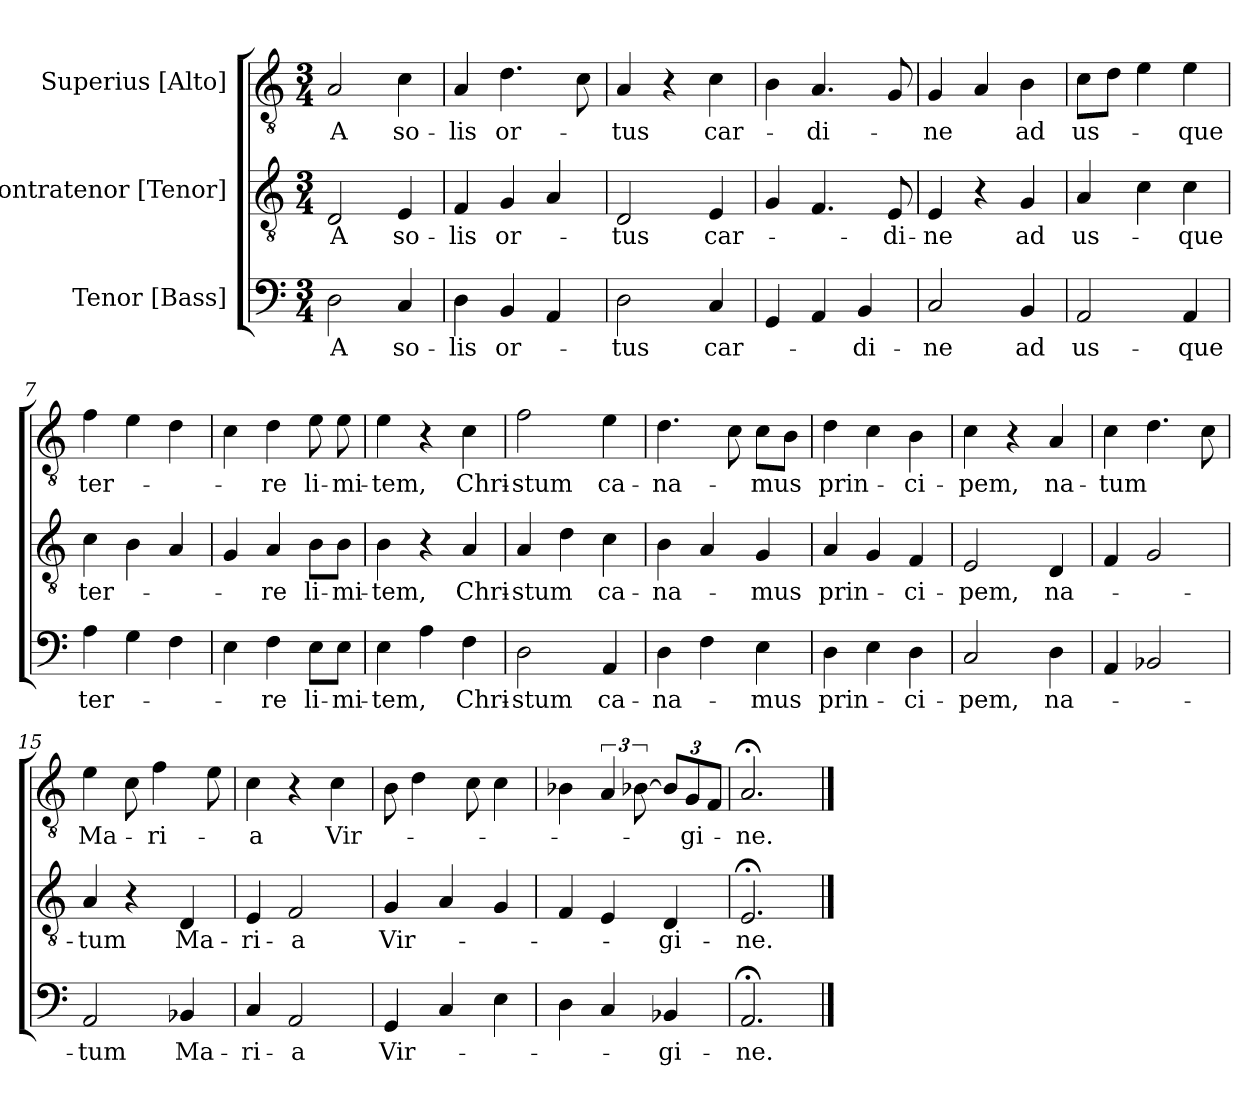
**kern	**text	**kern	**text	**kern	**text
*part3	*part3	*part2	*part2	*part1	*part1
*staff3	*staff3	*staff2	*staff2	*staff1	*staff1
*I"Tenor [Bass]	*	*I"Contratenor [Tenor]	*	*I"Superius [Alto]	*
*clefF4	*	*clefGv2	*	*clefGv2	*
*k[]	*	*k[]	*	*k[]	*
*a:	*	*a:	*	*a:	*
*M3/4	*	*M3/4	*	*M3/4	*
=1	=1	=1	=1	=1	=1
!	!LO:LY:b	!	!LO:LY:b	!	!LO:LY:b
2D\	A	2D/	A	2A/	A
!	!LO:LY:b	!	!LO:LY:b	!	!LO:LY:b
4C/	so-	4E/	so-	4c\	so-
=2	=2	=2	=2	=2	=2
!	!LO:LY:b	!	!LO:LY:b	!	!LO:LY:b
4D\	-lis	4F/	-lis	4A/	-lis
!	!LO:LY:b	!	!LO:LY:b	!	!LO:LY:b
4BB/	or-	4G/	or-	4.d\	or-
4AA/	.	4A/	.	.	.
.	.	.	.	8c\	.
=3	=3	=3	=3	=3	=3
!	!LO:LY:b	!	!LO:LY:b	!	!LO:LY:b
2D\	-tus	2D/	-tus	4A/	-tus
.	.	.	.	4r	.
!	!LO:LY:b	!	!LO:LY:b	!	!LO:LY:b
4C/	car-	4E/	car-	4c\	car-
=4	=4	=4	=4	=4	=4
4GG/	.	4G/	.	4B\	.
!	!	!	!	!	!LO:LY:b
4AA/	.	4.F/	.	4.A/	-di-
!	!LO:LY:b	!	!	!	!
4BB/	-di-	.	.	.	.
!	!	!	!LO:LY:b	!	!
.	.	8E/	-di-	8G/	.
=5	=5	=5	=5	=5	=5
!	!LO:LY:b	!	!LO:LY:b	!	!LO:LY:b
2C/	-ne	4E/	-ne	4G/	-ne
.	.	4r	.	4A/	.
!	!LO:LY:b	!	!LO:LY:b	!	!LO:LY:b
4BB/	ad	4G/	ad	4B\	ad
=6	=6	=6	=6	=6	=6
!	!LO:LY:b	!	!LO:LY:b	!	!LO:LY:b
2AA/	us-	4A/	us-	8c\L	us-
.	.	.	.	8d\J	.
.	.	4c\	.	4e\	.
!	!LO:LY:b	!	!LO:LY:b	!	!LO:LY:b
4AA/	-que	4c\	-que	4e\	-que
!!LO:LB:g=z
=7	=7	=7	=7	=7	=7
!	!LO:LY:b	!	!LO:LY:b	!	!LO:LY:b
4A\	ter-	4c\	ter-	4f\	ter-
4G\	.	4B\	.	4e\	.
4F\	.	4A/	.	4d\	.
=8	=8	=8	=8	=8	=8
4E\	.	4G/	.	4c\	.
!	!LO:LY:b	!	!LO:LY:b	!	!LO:LY:b
4F\	-re	4A/	-re	4d\	-re
!	!LO:LY:b	!	!LO:LY:b	!	!LO:LY:b
8E\L	li-	8B\L	li-	8e\	li-
!	!LO:LY:b	!	!LO:LY:b	!	!LO:LY:b
8E\J	-mi-	8B\J	-mi-	8e\	-mi-
=9	=9	=9	=9	=9	=9
!	!LO:LY:b	!	!LO:LY:b	!	!LO:LY:b
4E\	-tem,	4B\	-tem,	4e\	-tem,
4A\	.	4r	.	4r	.
!	!LO:LY:b	!	!LO:LY:b	!	!LO:LY:b
4F\	Chri-	4A/	Chri-	4c\	Chri-
=10	=10	=10	=10	=10	=10
!	!LO:LY:b	!	!LO:LY:b	!	!LO:LY:b
2D\	-stum	4A/	-stum	2f\	-stum
.	.	4d\	.	.	.
!	!LO:LY:b	!	!LO:LY:b	!	!LO:LY:b
4AA/	ca-	4c\	ca-	4e\	ca-
=11	=11	=11	=11	=11	=11
!	!LO:LY:b	!	!LO:LY:b	!	!LO:LY:b
4D\	-na-	4B\	-na-	4.d\	-na-
4F\	.	4A/	.	.	.
.	.	.	.	8c\	.
!	!LO:LY:b	!	!LO:LY:b	!	!LO:LY:b
4E\	-mus	4G/	-mus	8c\L	-mus
.	.	.	.	8B\J	.
=12	=12	=12	=12	=12	=12
!	!LO:LY:b	!	!LO:LY:b	!	!LO:LY:b
4D\	prin-	4A/	prin-	4d\	prin-
4E\	.	4G/	.	4c\	.
!	!LO:LY:b	!	!LO:LY:b	!	!LO:LY:b
4D\	-ci-	4F/	-ci-	4B\	-ci-
!!LO:LB:g=z
=13	=13	=13	=13	=13	=13
!	!LO:LY:b	!	!LO:LY:b	!	!LO:LY:b
2C/	-pem,	2E/	-pem,	4c\	-pem,
.	.	.	.	4r	.
!	!LO:LY:b	!	!LO:LY:b	!	!LO:LY:b
4D\	na-	4D/	na-	4A/	na-
=14	=14	=14	=14	=14	=14
!	!	!	!	!	!LO:LY:b
4AA/	.	4F/	.	4c\	-tum
2BB-X/	.	2G/	.	4.d\	.
.	.	.	.	8c\	.
=15	=15	=15	=15	=15	=15
!	!LO:LY:b	!	!LO:LY:b	!	!LO:LY:b
2AA/	-tum	4A/	-tum	4e\	Ma-
.	.	4r	.	8c\	.
!	!	!	!	!	!LO:LY:b
.	.	.	.	4f\	-ri-
!	!LO:LY:b	!	!LO:LY:b	!	!
4BB-X/	Ma-	4D/	Ma-	.	.
.	.	.	.	8e\	.
=16	=16	=16	=16	=16	=16
!	!LO:LY:b	!	!LO:LY:b	!	!LO:LY:b
4C/	-ri-	4E/	-ri-	4c\	-a
!	!LO:LY:b	!	!LO:LY:b	!	!
2AA/	-a	2F/	-a	4r	.
!	!	!	!	!	!LO:LY:b
.	.	.	.	4c\	Vir-
=17	=17	=17	=17	=17	=17
!	!LO:LY:b	!	!LO:LY:b	!	!
4GG/	Vir-	4G/	Vir-	8B\	.
.	.	.	.	4d\	.
4C/	.	4A/	.	.	.
.	.	.	.	8c\	.
4E\	.	4G/	.	4c\	.
=18	=18	=18	=18	=18	=18
4D\	.	4F/	.	4B-X\	.
4C/	.	4E/	.	6A/	.
.	.	.	.	[12B-X\	.
!	!LO:LY:b	!	!LO:LY:b	!	!
4BB-X/	-gi-	4D/	-gi-	12B-/L]	.
!	!	!	!	!	!LO:LY:b
.	.	.	.	12G/	-gi-
.	.	.	.	12F/J	.
=19	=19	=19	=19	=19	=19
!	!LO:LY:b	!	!LO:LY:b	!	!LO:LY:b
2.AA;</	-ne.	2.E;</	-ne.	2.A;</	-ne.
==	==	==	==	==	==
*-	*-	*-	*-	*-	*-
